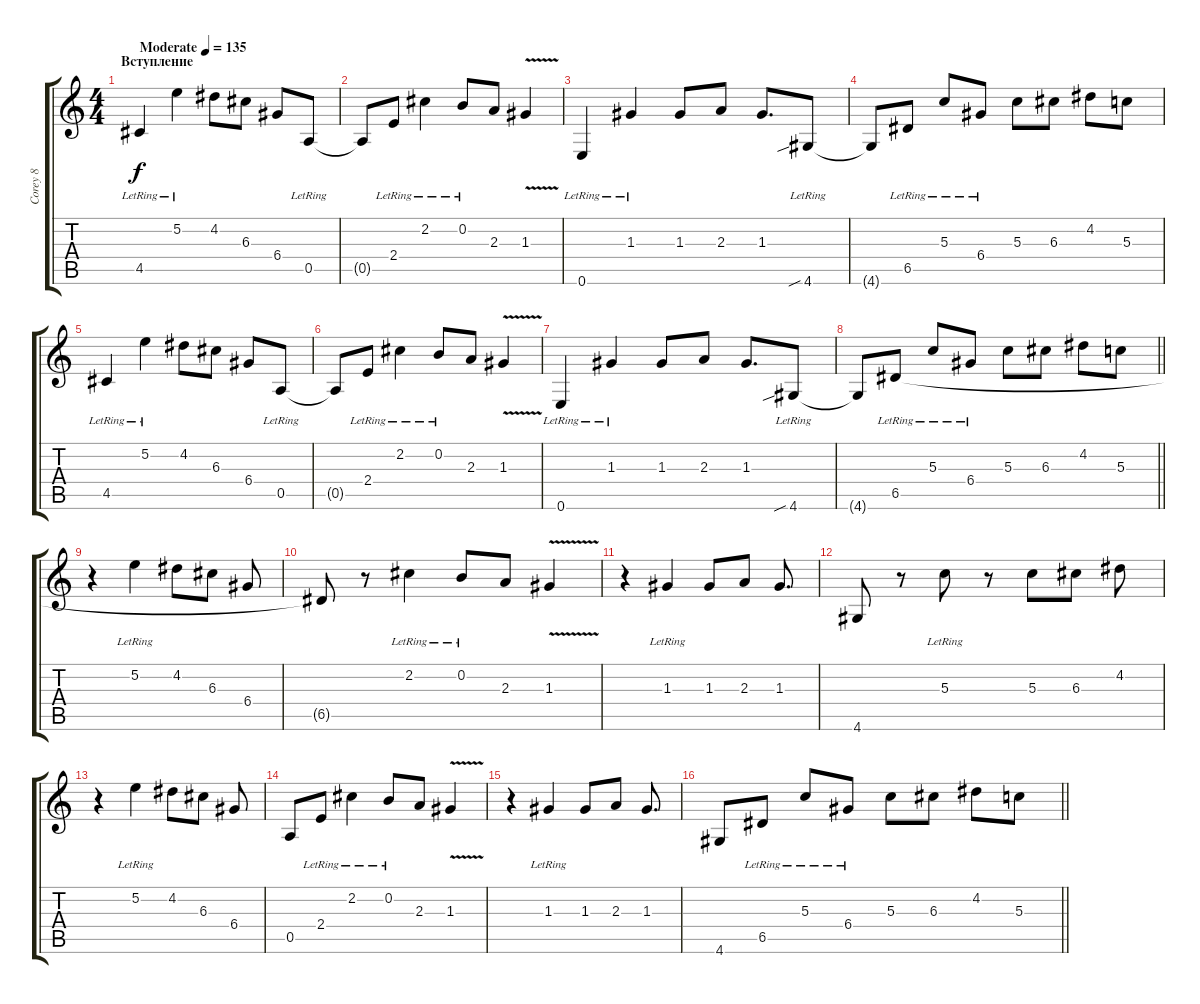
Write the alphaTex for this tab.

\track ("Corey 8" "Corey 8") {instrument overdrivenguitar}
\staff {score tabs}
\tuning (E4 B3 G3 D3 A2 E2) {hide}
\ts (4 4)
\section ("" "Вступление")
\tempo (135 "Moderate")
\clef g2
\ks c
4.5{lr}.4{dy f instrument electricguitarclean} 5.2{lr}.4 4.2.8 6.3.8 6.4.8 0.5{lr}.8 |
0.5{t}.8 2.4{lr}.8 2.2{lr}.4 0.2{lr}.8 2.3.8 1.3{v}.4 |
0.6{lr}.4 1.3{lr}.4 1.3.8 2.3.8 1.3.8{d} 4.6{sib lr}.8 |
4.6{t}.8 6.5{lr}.8 5.3{lr}.8 6.4{lr}.8 5.3.8 6.3.8 4.2.8 5.3.8 |
4.5{lr}.4 5.2{lr}.4 4.2.8 6.3.8 6.4.8 0.5{lr}.8 |
0.5{t}.8 2.4{lr}.8 2.2{lr}.4 0.2{lr}.8 2.3.8 1.3{v}.4 |
0.6{lr}.4 1.3{lr}.4 1.3.8 2.3.8 1.3.8{d} 4.6{sib lr}.8 |
\barLineRight lightlight
4.6{t}.8 6.5{lr}.8 5.3{lr}.8 6.4{lr}.8 5.3.8 6.3.8 4.2.8 5.3.8 |
r.4{instrument overdrivenguitar} 5.2{lr}.4 4.2.8 6.3.8 6.4.8 |
6.5{t}.8 r.8 2.2{lr}.4 0.2{lr}.8 2.3.8 1.3{v}.4 |
r.4 1.3{lr}.4 1.3.8 2.3.8 1.3.8{d} |
4.6.8 r.8 5.3{lr}.8 r.8 5.3.8 6.3.8 4.2.8 |
r.4 5.2{lr}.4 4.2.8 6.3.8 6.4.8 |
0.5.8 2.4{lr}.8 2.2{lr}.4 0.2{lr}.8 2.3.8 1.3{v}.4 |
r.4 1.3{lr}.4 1.3.8 2.3.8 1.3.8{d} |
\barLineRight lightlight
4.6.8 6.5{lr}.8 5.3{lr}.8 6.4{lr}.8 5.3.8 6.3.8 4.2.8 5.3.8
